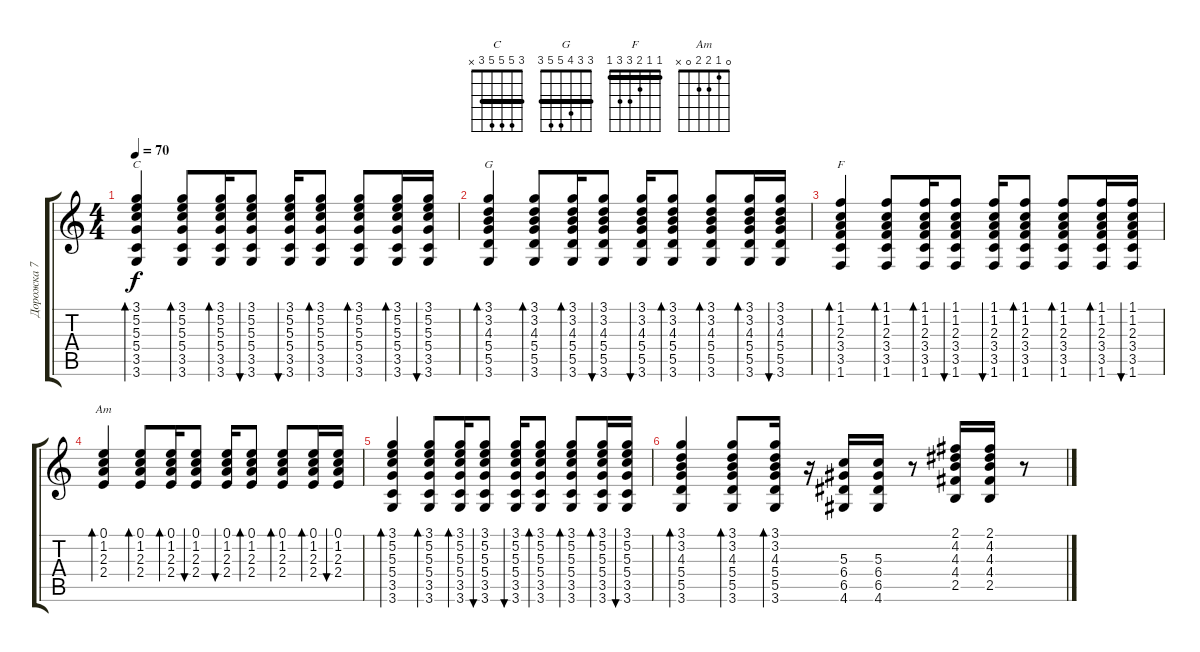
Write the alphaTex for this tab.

\track ("Дорожка 7" "Дорожка 7") {instrument acousticguitarsteel}
\staff {score tabs}
\tuning (E4 B3 G3 D3 A2 E2) {hide}
\chord ("C" 3 5 5 5 3 x) {barre 3}
\chord ("G" 3 3 4 5 5 3) {barre 3}
\chord ("F" 1 1 2 3 3 1) {barre 1}
\chord ("Am" 0 1 2 2 0 x)
\ts (4 4)
\tempo 70
\clef g2
\ks c
(3.1 5.2 5.3 5.4 3.5 3.6).4{bd 30 ch "C" dy f} (3.1 5.2 5.3 5.4 3.5 3.6).8{bd 30} (3.1 5.2 5.3 5.4 3.5 3.6).16{bd 30} (3.1 5.2 5.3 5.4 3.5 3.6).8{bu 30} (3.1 5.2 5.3 5.4 3.5 3.6).16{bu 30} (3.1 5.2 5.3 5.4 3.5 3.6).8{bd 30} (3.1 5.2 5.3 5.4 3.5 3.6).8{bd 30} (3.1 5.2 5.3 5.4 3.5 3.6).16{bd 30} (3.1 5.2 5.3 5.4 3.5 3.6).16{bu 30} |
(3.1 3.2 4.3 5.4 5.5 3.6).4{bd 30 ch "G"} (3.1 3.2 4.3 5.4 5.5 3.6).8{bd 30} (3.1 3.2 4.3 5.4 5.5 3.6).16{bd 30} (3.1 3.2 4.3 5.4 5.5 3.6).8{bu 30} (3.1 3.2 4.3 5.4 5.5 3.6).16{bu 30} (3.1 3.2 4.3 5.4 5.5 3.6).8{bd 30} (3.1 3.2 4.3 5.4 5.5 3.6).8{bd 30} (3.1 3.2 4.3 5.4 5.5 3.6).16{bd 30} (3.1 3.2 4.3 5.4 5.5 3.6).16{bu 30} |
(1.1 1.2 2.3 3.4 3.5 1.6).4{bd 30 ch "F"} (1.1 1.2 2.3 3.4 3.5 1.6).8{bd 30} (1.1 1.2 2.3 3.4 3.5 1.6).16{bd 30} (1.1 1.2 2.3 3.4 3.5 1.6).8{bu 30} (1.1 1.2 2.3 3.4 3.5 1.6).16{bu 30} (1.1 1.2 2.3 3.4 3.5 1.6).8{bd 30} (1.1 1.2 2.3 3.4 3.5 1.6).8{bd 30} (1.1 1.2 2.3 3.4 3.5 1.6).16{bd 30} (1.1 1.2 2.3 3.4 3.5 1.6).16{bu 30} |
(0.1 1.2 2.3 2.4).4{bd 30 ch "Am"} (0.1 1.2 2.3 2.4).8{bd 30} (0.1 1.2 2.3 2.4).16{bd 30} (0.1 1.2 2.3 2.4).8{bu 30} (0.1 1.2 2.3 2.4).16{bu 30} (0.1 1.2 2.3 2.4).8{bd 30} (0.1 1.2 2.3 2.4).8{bd 30} (0.1 1.2 2.3 2.4).16{bd 30} (0.1 1.2 2.3 2.4).16{bu 30} |
(3.1 5.2 5.3 5.4 3.5 3.6).4{bd 30} (3.1 5.2 5.3 5.4 3.5 3.6).8{bd 30} (3.1 5.2 5.3 5.4 3.5 3.6).16{bd 30} (3.1 5.2 5.3 5.4 3.5 3.6).8{bu 30} (3.1 5.2 5.3 5.4 3.5 3.6).16{bu 30} (3.1 5.2 5.3 5.4 3.5 3.6).8{bd 30} (3.1 5.2 5.3 5.4 3.5 3.6).8{bd 30} (3.1 5.2 5.3 5.4 3.5 3.6).16{bd 30} (3.1 5.2 5.3 5.4 3.5 3.6).16{bu 30} |
(3.1 3.2 4.3 5.4 5.5 3.6).4{bd 30} (3.1 3.2 4.3 5.4 5.5 3.6).8{bd 30} (3.1 3.2 4.3 5.4 5.5 3.6).16{bd 30} r.16 (5.3 6.4 6.5 4.6).16 (5.3 6.4 6.5 4.6).16 r.8 (2.1 4.2 4.3 4.4 2.5).16 (2.1 4.2 4.3 4.4 2.5).16 r.8
